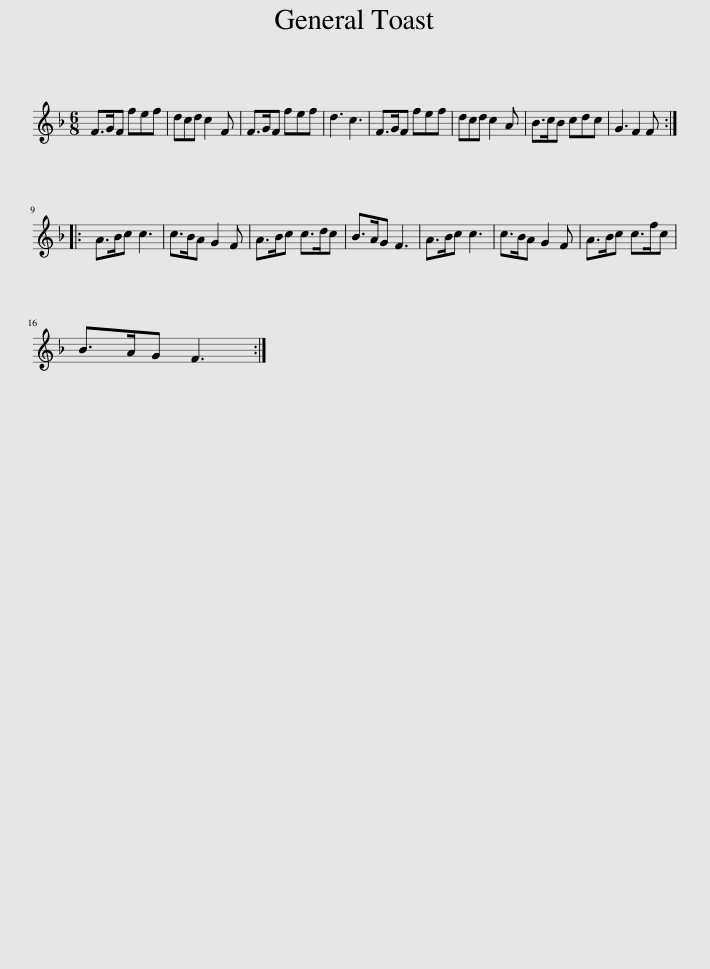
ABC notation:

X:1
L:1/8
M:6/8
I:linebreak $
K:F
V:1 treble
V:1
 F>GF fef | dcd c2 F | F>GF fef | d3 c3 | F>GF fef | %5
 dcd c2 A | B>cB cdc | G3 F2 F ::$ A>Bc c3 | c>BA G2 F | %10
 A>Bc c>dc | B>AG F3 | A>Bc c3 | c>BA G2 F | A>Bc c>fc |$ %15
 B>AG F3 :| %16
